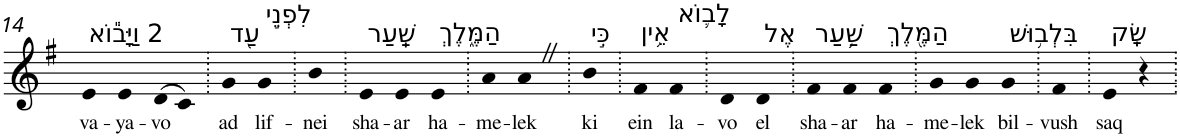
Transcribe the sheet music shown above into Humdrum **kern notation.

**kern	**text
*part1	*part1
*staff1	*staff1
*I"Piano	*
*I'Pno	*
!!LO:PB:g=z
*clefG2	*
*k[f#]	*
*G:	*
=14	=14
!LO:TX:a:t=2 וַיָּב֕וֹא	!
!	!LO:LY:b
4e	va-
!	!LO:LY:b
4e	-ya-
!	!LO:LY:b
(>8d	-vo
8c)	.
=15.	=15.
!LO:TX:a:t=עַ֖ד	!
!	!LO:LY:b
4g	ad
!LO:TX:a:t=לִפְנֵ֣י	!
!	!LO:LY:b
4g	lif-
=16.	=16.
!	!LO:LY:b
4b	-nei
=17.	=17.
!LO:TX:a:t=שַֽׁעַר	!
!	!LO:LY:b
4e	sha-
!	!LO:LY:b
4e	-ar
!LO:TX:a:t=הַמֶּ֑לֶךְ	!
!	!LO:LY:b
4e	ha-
=18.	=18.
!	!LO:LY:b
4a	-me-
!	!LO:LY:b
4aZ	-lek
=19.	=19.
!LO:TX:a:t=כִּ֣י	!
!	!LO:LY:b
4b	ki
=20.	=20.
!LO:TX:a:t=אֵ֥ין	!
!	!LO:LY:b
4f#	ein
!LO:TX:a:t=לָב֛וֹא	!
!	!LO:LY:b
4f#	la-
=21.	=21.
!	!LO:LY:b
4d	-vo
!LO:TX:a:t=אֶל	!
!	!LO:LY:b
4d	el
=22.	=22.
!LO:TX:a:t=שַׁ֥עַר	!
!	!LO:LY:b
4f#	sha-
!	!LO:LY:b
4f#	-ar
!LO:TX:a:t=הַמֶּ֖לֶךְ	!
!	!LO:LY:b
4f#	ha-
=23.	=23.
!	!LO:LY:b
4g	-me-
!	!LO:LY:b
4g	-lek
!LO:TX:a:t=בִּלְב֥וּשׁ	!
!	!LO:LY:b
4g	bil-
=24.	=24.
!	!LO:LY:b
4f#	-vush
=25.	=25.
!LO:TX:a:t=שָֽׂק	!
!	!LO:LY:b
4e	saq
4r	.
=.	=.
*-	*-
